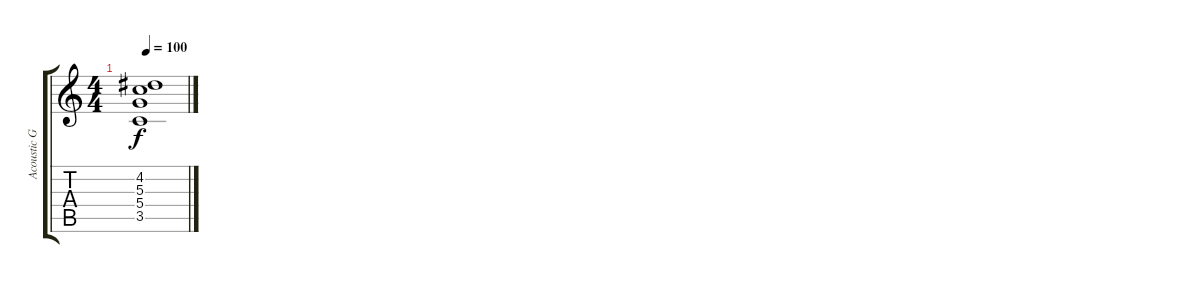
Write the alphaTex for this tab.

\track ("Acoustic Guitar" "Acoustic G") {instrument acousticguitarsteel}
\staff {score tabs}
\tuning (E4 B3 G3 D3 A2 E2) {hide}
\ts (4 4)
\tempo 100
\clef g2
\ks c
(4.2{t} 5.3{t} 5.4{t} 3.5{t}).1{dy f}
